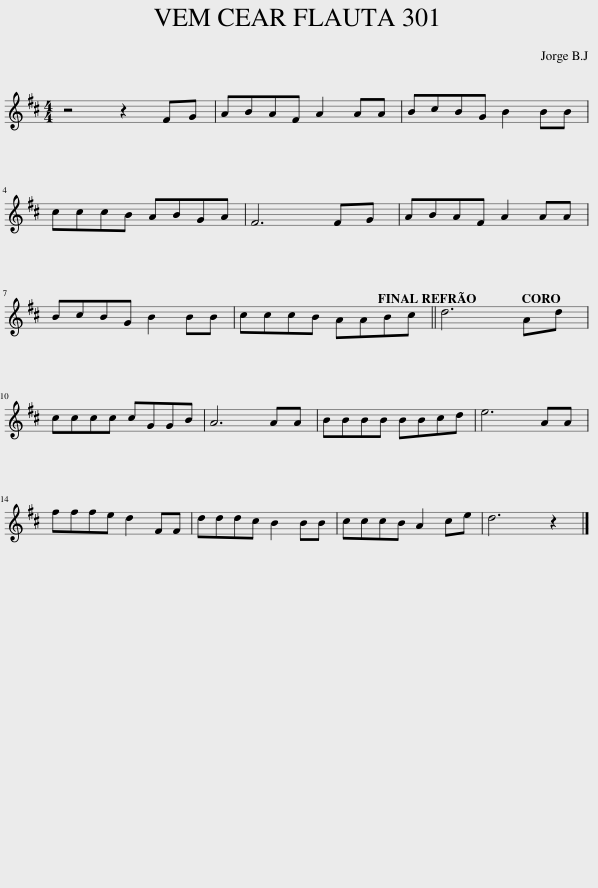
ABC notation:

X:1
L:1/8
M:4/4
I:linebreak $
K:D
V:1 treble
V:1
 z4 z2 FG | ABAF A2 AA | BcBG B2 BB |$ cccB ABGA | F6 FG | %5
 ABAF A2 AA |$ BcBG B2 BB | cccB AABc || d6 Ad |$ cccc cGGB | %10
 A6 AA | BBBB BBcd | e6 AA |$ fffe d2 FF | dddc B2 BB | %15
 cccB A2 ce | d6 z2 |] %17
